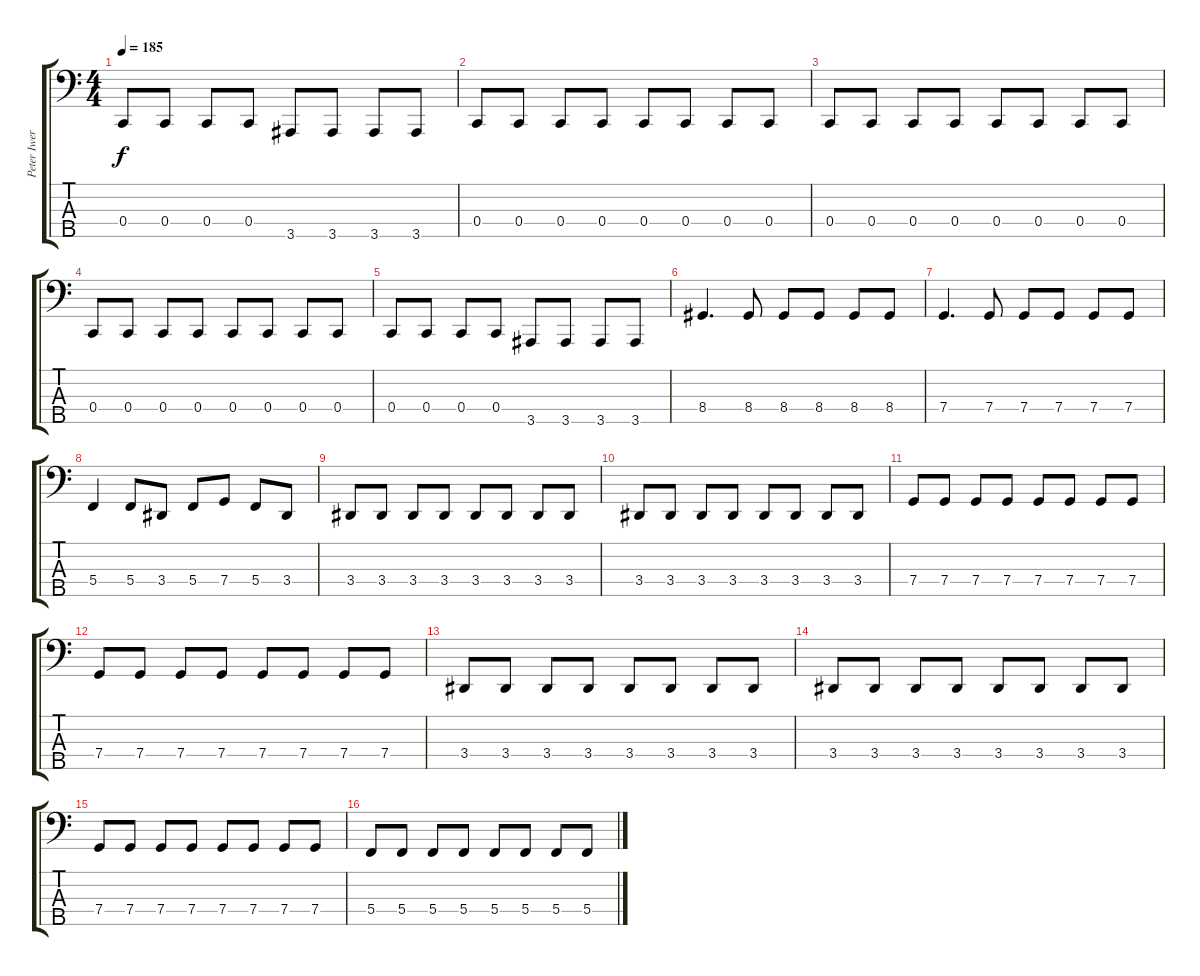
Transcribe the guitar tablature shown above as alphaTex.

\track ("Peter Iwers" "Peter Iwer") {instrument electricbassfinger}
\staff {score tabs}
\tuning (Eb2 Bb1 F1 C1 G0) {hide}
\ts (4 4)
\tempo 185
\clef f4
\ks c
0.4.8{dy f} 0.4.8 0.4.8 0.4.8 3.5.8 3.5.8 3.5.8 3.5.8 |
0.4.8 0.4.8 0.4.8 0.4.8 0.4.8 0.4.8 0.4.8 0.4.8 |
0.4.8 0.4.8 0.4.8 0.4.8 0.4.8 0.4.8 0.4.8 0.4.8 |
0.4.8 0.4.8 0.4.8 0.4.8 0.4.8 0.4.8 0.4.8 0.4.8 |
0.4.8 0.4.8 0.4.8 0.4.8 3.5.8 3.5.8 3.5.8 3.5.8 |
8.4.4{d} 8.4.8 8.4.8 8.4.8 8.4.8 8.4.8 |
7.4.4{d} 7.4.8 7.4.8 7.4.8 7.4.8 7.4.8 |
5.4.4 5.4.8 3.4.8 5.4.8 7.4.8 5.4.8 3.4.8 |
3.4.8 3.4.8 3.4.8 3.4.8 3.4.8 3.4.8 3.4.8 3.4.8 |
3.4.8 3.4.8 3.4.8 3.4.8 3.4.8 3.4.8 3.4.8 3.4.8 |
7.4.8 7.4.8 7.4.8 7.4.8 7.4.8 7.4.8 7.4.8 7.4.8 |
7.4.8 7.4.8 7.4.8 7.4.8 7.4.8 7.4.8 7.4.8 7.4.8 |
3.4.8 3.4.8 3.4.8 3.4.8 3.4.8 3.4.8 3.4.8 3.4.8 |
3.4.8 3.4.8 3.4.8 3.4.8 3.4.8 3.4.8 3.4.8 3.4.8 |
7.4.8 7.4.8 7.4.8 7.4.8 7.4.8 7.4.8 7.4.8 7.4.8 |
5.4.8 5.4.8 5.4.8 5.4.8 5.4.8 5.4.8 5.4.8 5.4.8
